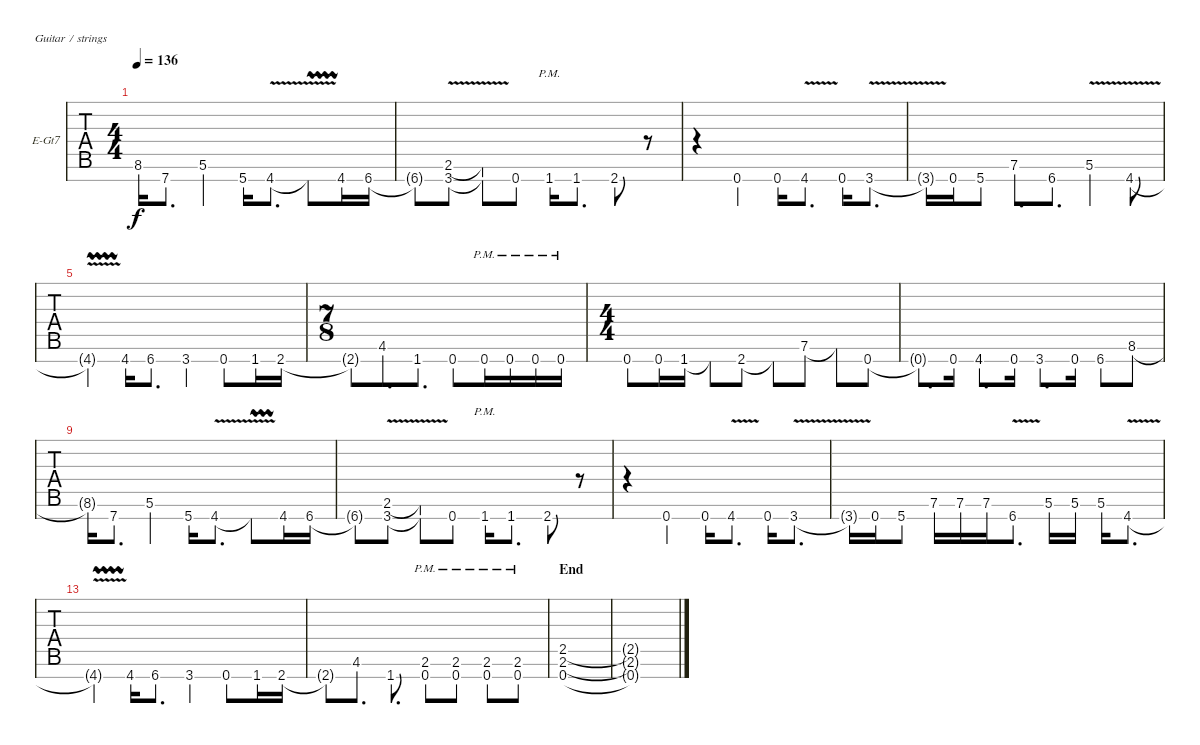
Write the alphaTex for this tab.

\defaultSystemsLayout 4
\bracketExtendMode groupsimilarinstruments
\firstSystemTrackNameOrientation horizontal
\otherSystemsTrackNameOrientation horizontal
\defaultBarNumberDisplay FirstOfSystem
\track ("Rhythm Right" "E-Gt7") {multiBarRest instrument distortionguitar}
\staff {tabs}
\tuning (E4 B3 G3 D3 A2 E2 B1)
\ts (4 4)
\tempo 136
\clef g2
\ks c
8.6{t}.16{dy f} 7.7.8{d} 5.6.4 5.7.16 4.7{v}.8{d} 4.7{vw t}.8 4.7.16 6.7.16 |
6.7{t}.8 (3.7{v} 2.6).8 (3.7{t} 2.6{t}).8 0.7.8 1.7{pm}.16 1.7.8{d} 2.7.8 r.8 |
r.4 0.7.4 0.7.16 4.7{v}.8{d} 0.7.16 3.7{v}.8{d} |
3.7{v t}.16 0.7.16 5.7.8 7.6.8{d} 6.7.8{d} 5.6{v}.4 4.7{v}.8 |
4.7{vw t}.4 4.7.16 6.7.8{d} 3.7.4 0.7{ac}.8 1.7.16 2.7.16 |
\ts (7 8)
2.7{t}.8 4.6.8{d} 1.7.8{d} 0.7.8 0.7{pm}.16 0.7{pm}.16 0.7{pm}.16 0.7{pm}.16 |
\ts (4 4)
0.7.8 0.7.16 1.7.16 1.7{t}.8 2.7.8 2.7{t}.8 7.6.8 7.6{t}.8 0.7.8 |
0.7{t}.8{d} 0.7.16 4.7.8{d} 0.7.16 3.7.8{d} 0.7.16 6.7.8 8.6.8 |
8.6{t}.16 7.7.8{d} 5.6.4 5.7.16 4.7{v}.8{d} 4.7{vw t}.8 4.7.16 6.7.16 |
6.7{t}.8 (3.7{v} 2.6{v}).8 (3.7{t} 2.6{t}).8 0.7.8 1.7{pm}.16 1.7.8{d} 2.7.8 r.8 |
r.4 0.7.4 0.7{ac}.16 4.7{v}.8{d} 0.7{ac}.16 3.7{v}.8{d} |
3.7{v t}.16 0.7.16 5.7.8 7.6.16 7.6.16 7.6.16 6.7{v}.8{d} 5.6.16 5.6.16 5.6.16 4.7{v}.8{d} |
4.7{vw t}.4 4.7.16 6.7.8{d} 3.7.4 0.7{ac}.8 1.7.16 2.7.16 |
2.7{t}.8 4.6.8{d} 1.7.8{d} (0.7{pm} 2.6{pm}).8 (0.7{pm} 2.6{pm}).8 (0.7{pm} 2.6{pm}).8 (0.7{pm} 2.6{pm}).8 |
\section ("" "End")
(0.7 2.6 2.5).1 |
(0.7{t} 2.6{t} 2.5{t}).1
